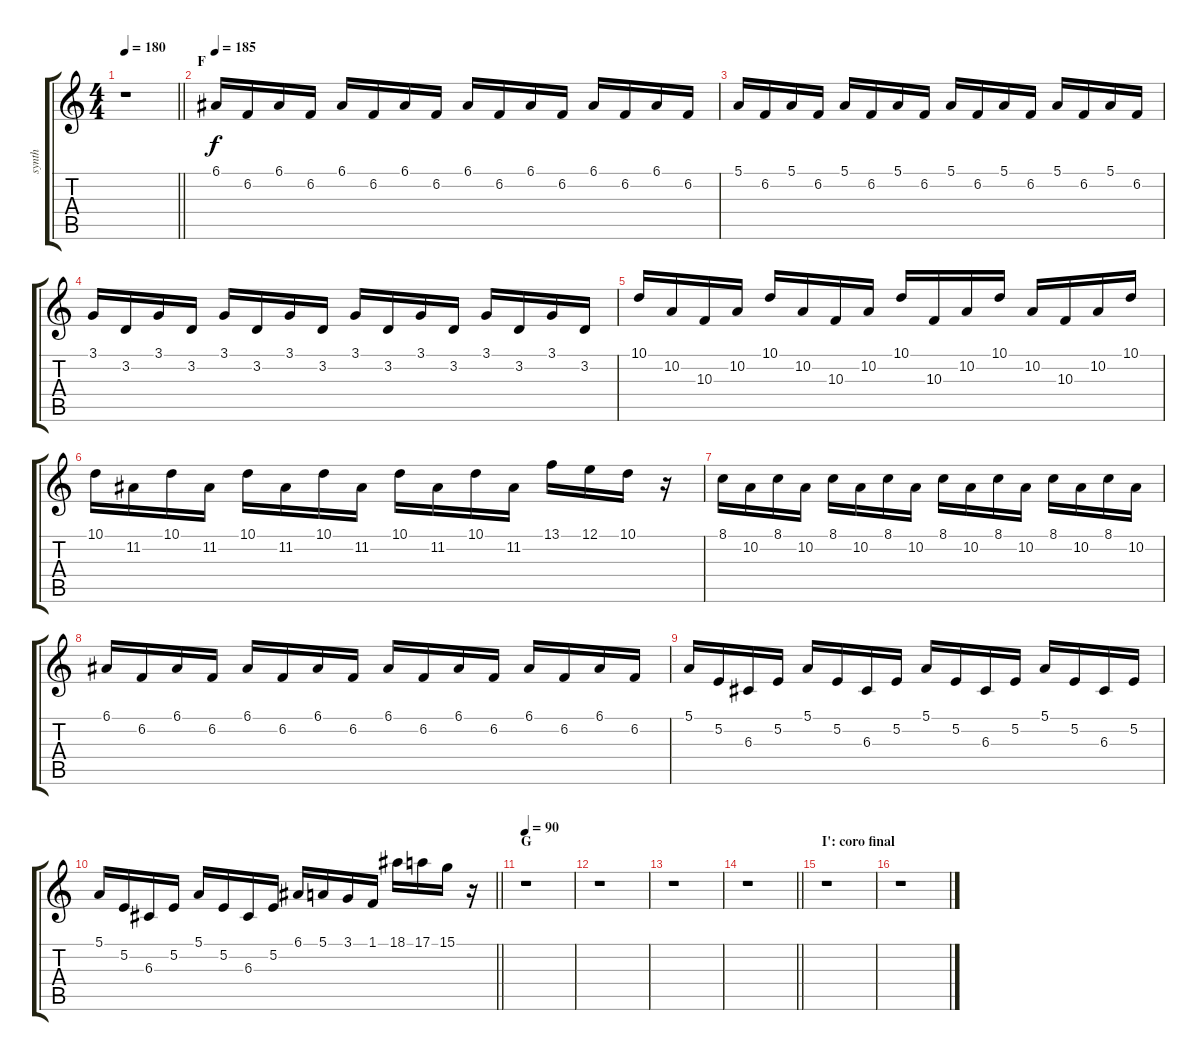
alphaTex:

\track ("synth" "synth") {instrument lead1square}
\staff {score tabs}
\tuning (E4 B3 G3 D3 A2 E2) {hide}
\ts (4 4)
\tempo 180
\clef g2
\barLineRight lightlight
\ks c
r.1{dy f} |
\section ("" "F")
\tempo 185
6.1.16{volume 9 balance 0 instrument lead1square} 6.2.16 6.1.16 6.2.16 6.1.16 6.2.16 6.1.16 6.2.16 6.1.16 6.2.16 6.1.16 6.2.16 6.1.16 6.2.16 6.1.16 6.2.16 |
5.1.16 6.2.16 5.1.16 6.2.16 5.1.16 6.2.16 5.1.16 6.2.16 5.1.16 6.2.16 5.1.16 6.2.16 5.1.16 6.2.16 5.1.16 6.2.16 |
3.1.16 3.2.16 3.1.16 3.2.16 3.1.16 3.2.16 3.1.16 3.2.16 3.1.16 3.2.16 3.1.16 3.2.16 3.1.16 3.2.16 3.1.16 3.2.16 |
10.1.16 10.2.16 10.3.16 10.2.16 10.1.16 10.2.16 10.3.16 10.2.16 10.1.16 10.3.16 10.2.16 10.1.16 10.2.16 10.3.16 10.2.16 10.1.16 |
10.1.16 11.2.16 10.1.16 11.2.16 10.1.16 11.2.16 10.1.16 11.2.16 10.1.16 11.2.16 10.1.16 11.2.16 13.1.16 12.1.16 10.1.16 r.16 |
8.1.16 10.2.16 8.1.16 10.2.16 8.1.16 10.2.16 8.1.16 10.2.16 8.1.16 10.2.16 8.1.16 10.2.16 8.1.16 10.2.16 8.1.16 10.2.16 |
6.1.16 6.2.16 6.1.16 6.2.16 6.1.16 6.2.16 6.1.16 6.2.16 6.1.16 6.2.16 6.1.16 6.2.16 6.1.16 6.2.16 6.1.16 6.2.16 |
5.1.16 5.2.16 6.3.16 5.2.16 5.1.16 5.2.16 6.3.16 5.2.16 5.1.16 5.2.16 6.3.16 5.2.16 5.1.16 5.2.16 6.3.16 5.2.16 |
\barLineRight lightlight
5.1.16 5.2.16 6.3.16 5.2.16 5.1.16 5.2.16 6.3.16 5.2.16 6.1.16 5.1.16 3.1.16 1.1.16 18.1.16 17.1.16 15.1.16 r.16 |
\section ("" "G")
\tempo 90
r.1 |
r.1 |
r.1 |
\barLineRight lightlight
r.1 |
\section ("" "I': coro final")
r.1 |
r.1
